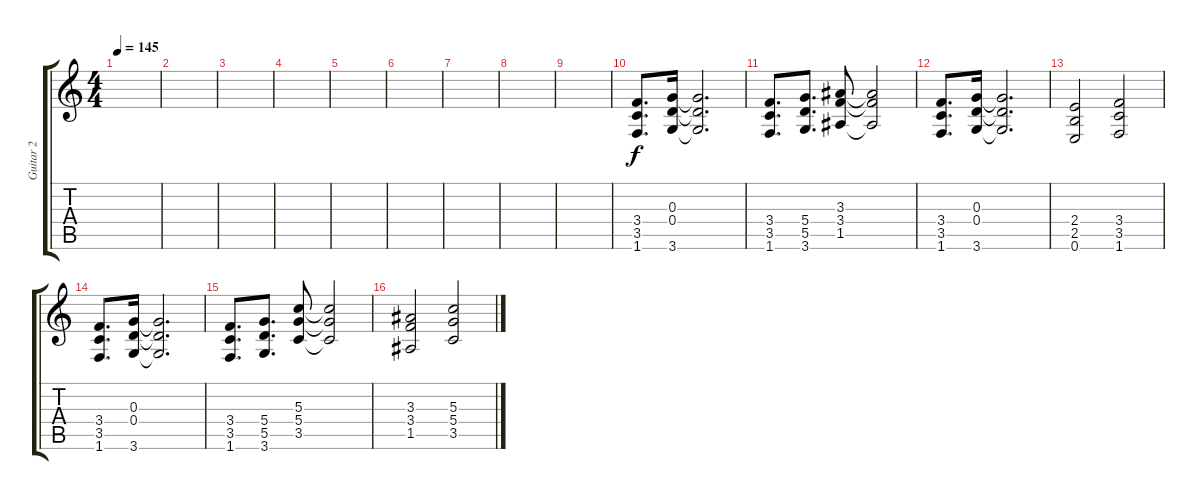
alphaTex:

\track ("Guitar 2" "Guitar 2") {instrument distortionguitar}
\staff {score tabs}
\tuning (E4 B3 G3 D3 A2 E2) {hide}
\ts (4 4)
\tempo 145
\clef g2
\ks c
|
|
|
|
|
|
|
|
|
(3.4 3.5 1.6).8{d} (0.3 0.4 3.6).16 (0.3{t} 0.4{t} 3.6{t}).2{d} |
(3.4 3.5 1.6).8{d} (5.4 5.5 3.6).8{d} (3.3 3.4 1.5).8 (3.3{t} 3.4{t} 1.5{t}).2 |
(3.4 3.5 1.6).8{d} (0.3 0.4 3.6).16 (0.3{t} 0.4{t} 3.6{t}).2{d} |
(2.4 2.5 0.6).2 (3.4 3.5 1.6).2 |
(3.4 3.5 1.6).8{d} (0.3 0.4 3.6).16 (0.3{t} 0.4{t} 3.6{t}).2{d} |
(3.4 3.5 1.6).8{d} (5.4 5.5 3.6).8{d} (5.3 5.4 3.5).8 (5.3{t} 5.4{t} 3.5{t}).2 |
(3.3 3.4 1.5).2 (5.3 5.4 3.5).2
